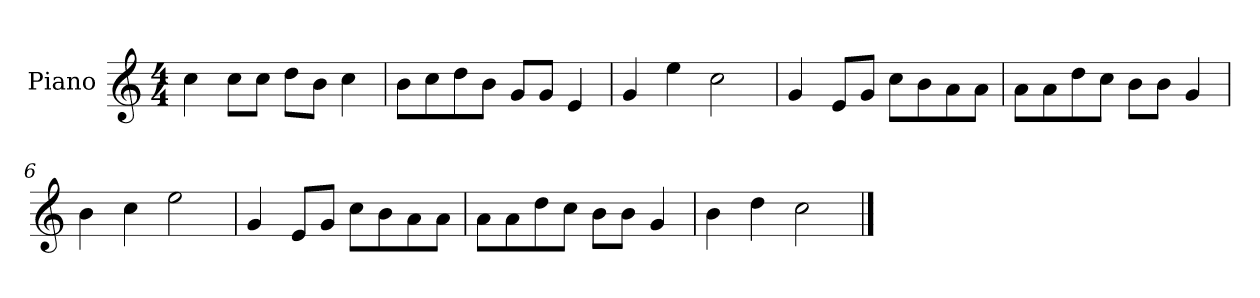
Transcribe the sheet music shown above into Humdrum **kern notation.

**kern
*part1
*staff1
*I"Piano
*I'P-no
*clefG2
*k[]
*M4/4
*MM90
=1
4cc\
8cc\L
8cc\J
8dd\L
8b\J
4cc\
=2
8b\L
8cc\
8dd\
8b\J
8g/L
8g/J
4e/
=3
4g/
4ee\
2cc\
=4
4g/
8e/L
8g/J
8cc\L
8b\
8a\
8a\J
=5
8a\L
8a\
8dd\
8cc\J
8b\L
8b\J
4g/
=6
4b\
4cc\
2ee\
!!LO:LB:g=z
=7
4g/
8e/L
8g/J
8cc\L
8b\
8a\
8a\J
=8
8a\L
8a\
8dd\
8cc\J
8b\L
8b\J
4g/
=9
4b\
4dd\
2cc\
==
*-
